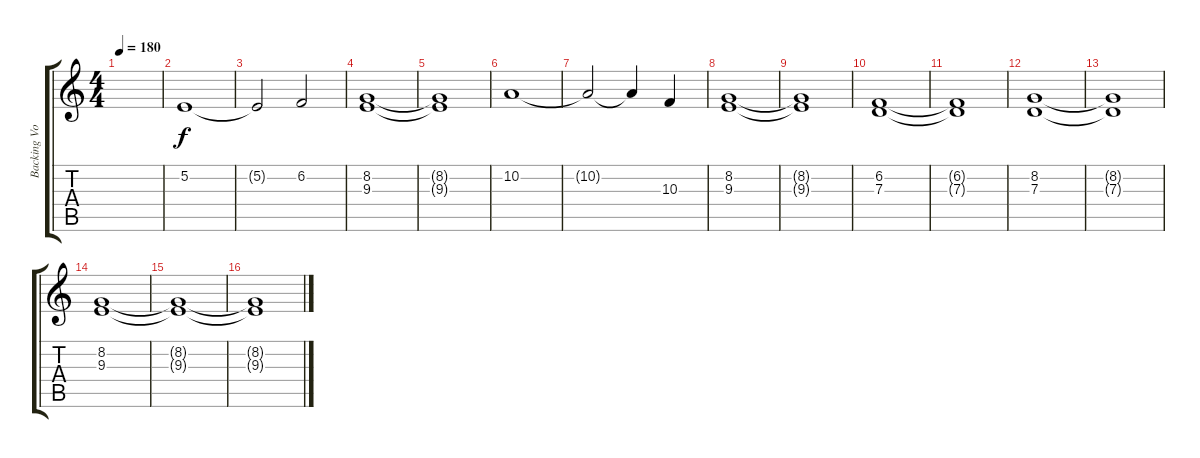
\track ("Backing Vocals" "Backing Vo") {instrument choiraahs}
\staff {score tabs}
\tuning (E4 B3 G3 D3 A2 E2) {hide}
\ts (4 4)
\tempo 180
\clef g2
\ks c
|
5.2.1 |
5.2{t}.2 6.2.2 |
(8.2 9.3).1 |
(8.2{t} 9.3{t}).1 |
10.2.1 |
10.2{t}.2 10.2{t}.4 10.3.4 |
(8.2 9.3).1 |
(8.2{t} 9.3{t}).1 |
(6.2 7.3).1 |
(6.2{t} 7.3{t}).1 |
(8.2 7.3).1 |
(8.2{t} 7.3{t}).1 |
(8.2 9.3).1 |
(8.2{t} 9.3{t}).1 |
(8.2{t} 9.3{t}).1
